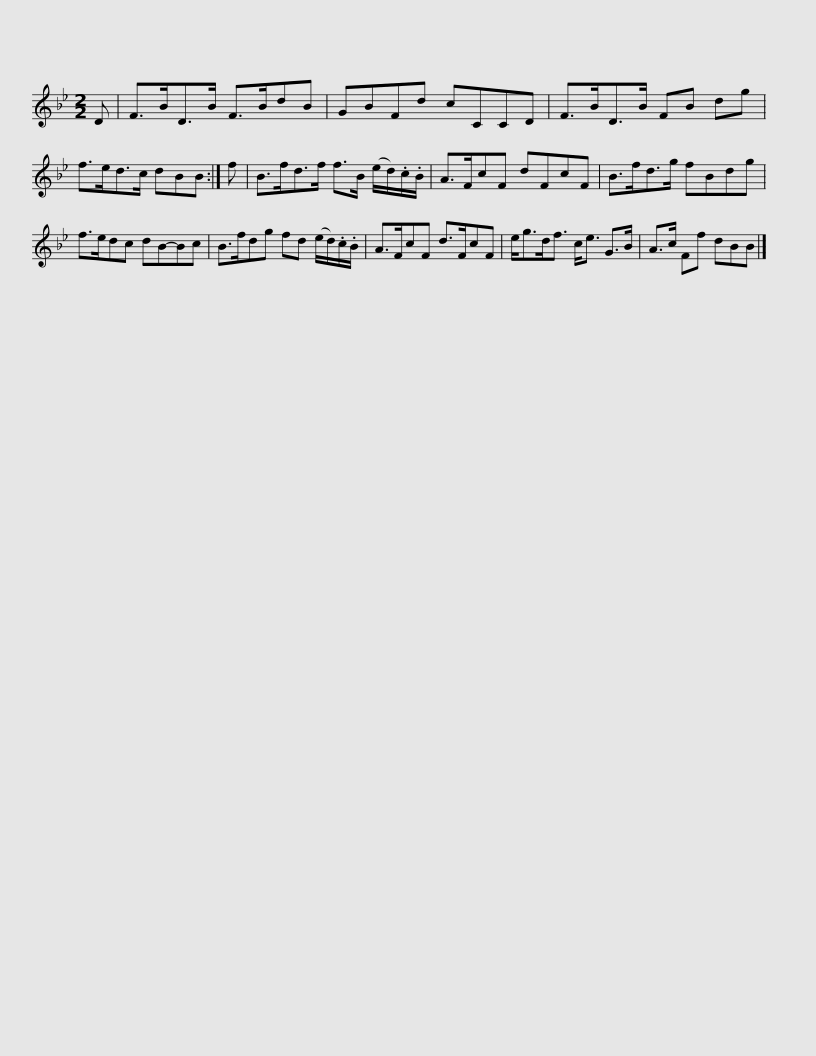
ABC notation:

X:1
L:1/8
M:2/2
I:linebreak $
K:Bb
V:1 treble
V:1
 D | F>BD>B F>BdB | GBFd cCCD | F>BD>B FB dg | f>ed>c dBB :| %5
 f |$ B>fd>f f>B (e/d/).c/.B/ | A>FcF dFcF | B>fd>g fBdg | f>edc dB-Bc |$ %10
 B>fdg fd (e/d/).c/.B/ | A>FcF d>FcF | e<gd<f c<e G>B | A>c Ff dBB |] %14
